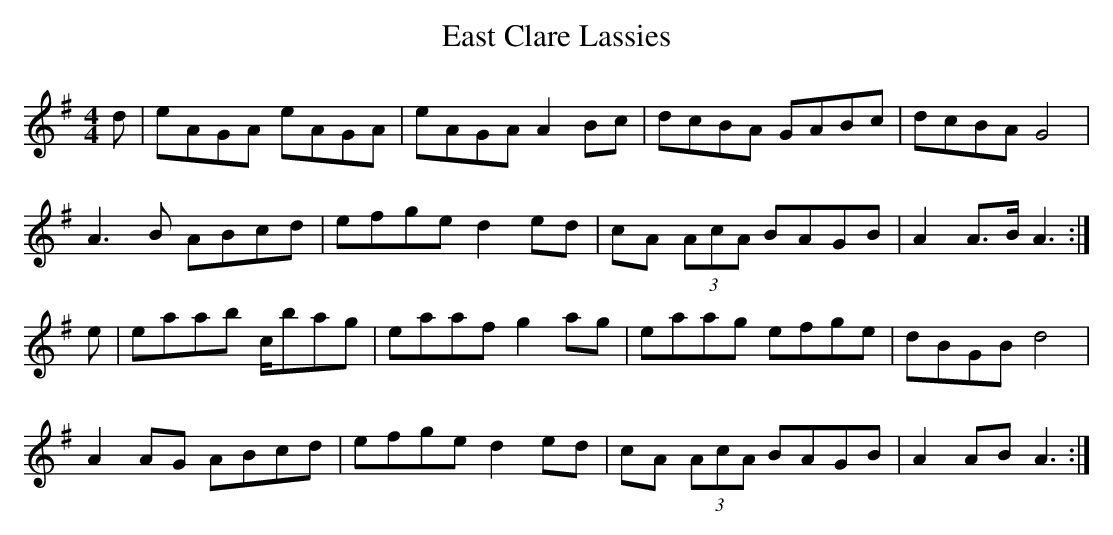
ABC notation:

X:1
T: East Clare Lassies
L: 1/8
M: 4/4
K: Ador
d|eAGA eAGA|eAGA A2 Bc|dcBA GABc|dcBA G4|
A3B ABcd|efge d2 ed|cA (3AcA BAGB|A2 A>B A3 :|
e|eaab c/bag|eaaf g2 ag|eaag efge|dBGB d4|
A2 AG ABcd|efge d2 ed|cA (3AcA BAGB|A2 AB A3 :|
